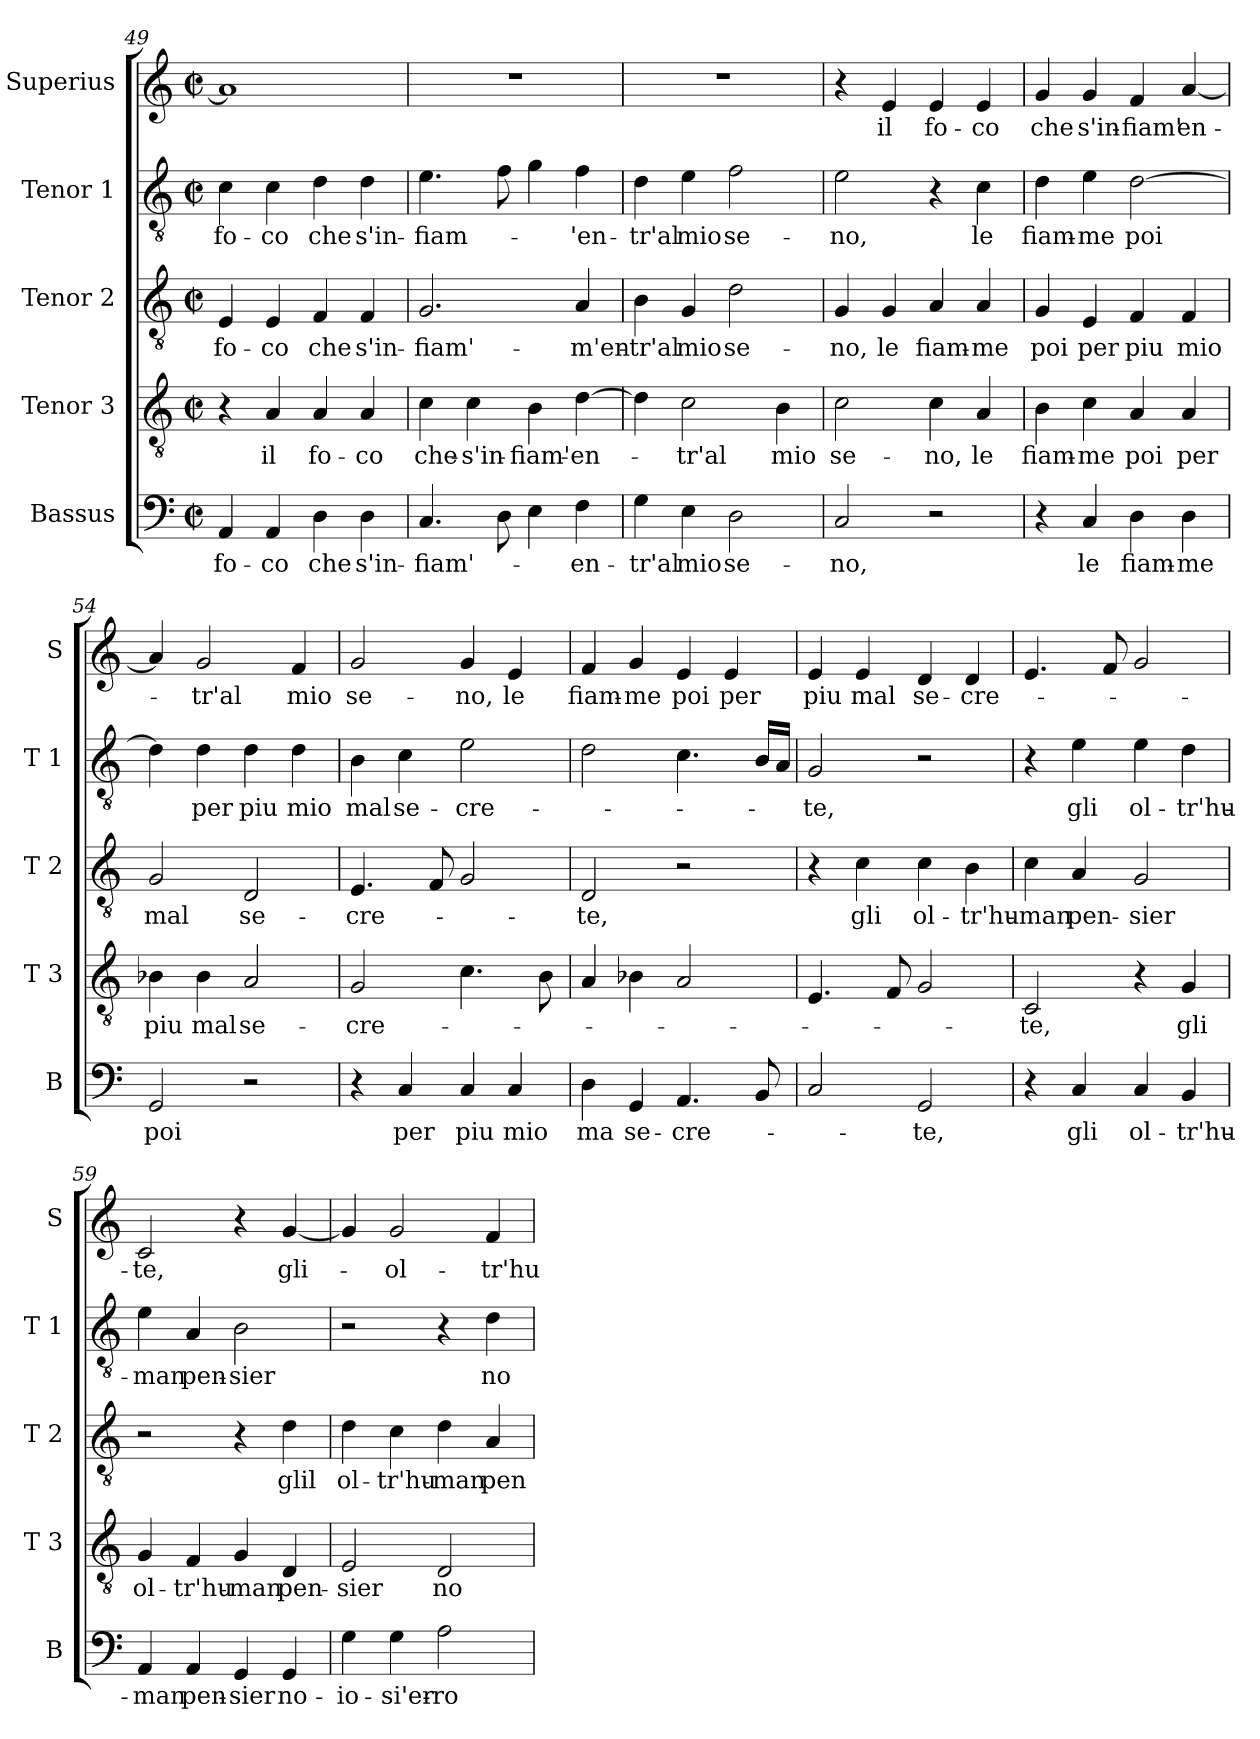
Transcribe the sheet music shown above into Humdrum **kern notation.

**kern	**text	**kern	**text	**kern	**text	**kern	**text	**kern	**text
*part5	*part5	*part4	*part4	*part3	*part3	*part2	*part2	*part1	*part1
*staff5	*staff5	*staff4	*staff4	*staff3	*staff3	*staff2	*staff2	*staff1	*staff1
*I"Bassus	*	*I"Tenor 3	*	*I"Tenor 2	*	*I"Tenor 1	*	*I"Superius	*
*I'B	*	*I'T 3	*	*I'T 2	*	*I'T 1	*	*I'S	*
!!LO:PB:g=z
*clefF4	*	*clefGv2	*	*clefGv2	*	*clefGv2	*	*clefG2	*
*k[]	*	*k[]	*	*k[]	*	*k[]	*	*k[]	*
*C:	*	*C:	*	*C:	*	*C:	*	*C:	*
*M2/2	*	*M2/2	*	*M2/2	*	*M2/2	*	*M2/2	*
*met(c|)	*	*met(c|)	*	*met(c|)	*	*met(c|)	*	*met(c|)	*
=49	=49	=49	=49	=49	=49	=49	=49	=49	=49
!	!LO:LY:b	!	!	!	!LO:LY:b	!	!LO:LY:b	!	!
4AA/	fo-	4r	.	4E/	fo-	4c\	fo-	1a]	.
!	!LO:LY:b	!	!LO:LY:b	!	!LO:LY:b	!	!LO:LY:b	!	!
4AA/	-co	4A/	il	4E/	-co	4c\	-co	.	.
!	!LO:LY:b	!	!LO:LY:b	!	!LO:LY:b	!	!LO:LY:b	!	!
4D\	che	4A/	fo-	4F/	che	4d\	che	.	.
!	!LO:LY:b	!	!LO:LY:b	!	!LO:LY:b	!	!LO:LY:b	!	!
4D\	s'in-	4A/	-co	4F/	s'in-	4d\	s'in-	.	.
=50	=50	=50	=50	=50	=50	=50	=50	=50	=50
!	!LO:LY:b	!	!LO:LY:b	!	!LO:LY:b	!	!LO:LY:b	!	!
4.C/	-fiam'-	4c\	che-	2.G/	-fiam'-	4.e\	-fiam-	1r	.
!	!	!	!LO:LY:b	!	!	!	!	!	!
.	.	4c\	-s'in-	.	.	.	.	.	.
8D\	.	.	.	.	.	8f\	.	.	.
!	!	!	!LO:LY:b	!	!	!	!	!	!
4E\	.	4B\	-fiam'-	.	.	4g\	.	.	.
!	!LO:LY:b	!	!LO:LY:b	!	!LO:LY:b	!	!LO:LY:b	!	!
4F\	-en-	[4d\	-en-	4A/	-m'en-	4f\	-'en-	.	.
=51	=51	=51	=51	=51	=51	=51	=51	=51	=51
!	!LO:LY:b	!	!	!	!LO:LY:b	!	!LO:LY:b	!	!
4G\	-tr'al	4d\]	.	4B\	-tr'al	4d\	-tr'al	1r	.
!	!LO:LY:b	!	!LO:LY:b	!	!LO:LY:b	!	!LO:LY:b	!	!
4E\	mio	2c\	-tr'al	4G/	mio	4e\	mio	.	.
!	!LO:LY:b	!	!	!	!LO:LY:b	!	!LO:LY:b	!	!
2D\	se-	.	.	2d\	se-	2f\	se-	.	.
!	!	!	!LO:LY:b	!	!	!	!	!	!
.	.	4B\	mio	.	.	.	.	.	.
=52	=52	=52	=52	=52	=52	=52	=52	=52	=52
!	!LO:LY:b	!	!LO:LY:b	!	!LO:LY:b	!	!LO:LY:b	!	!
2C/	-no,	2c\	se-	4G/	-no,	2e\	-no,	4r	.
!	!	!	!	!	!LO:LY:b	!	!	!	!LO:LY:b
.	.	.	.	4G/	le	.	.	4e/	il
!	!	!	!LO:LY:b	!	!LO:LY:b	!	!	!	!LO:LY:b
2r	.	4c\	-no,	4A/	fiam-	4r	.	4e/	fo-
!	!	!	!LO:LY:b	!	!LO:LY:b	!	!LO:LY:b	!	!LO:LY:b
.	.	4A/	le	4A/	-me	4c\	le	4e/	-co
=53	=53	=53	=53	=53	=53	=53	=53	=53	=53
!	!	!	!LO:LY:b	!	!LO:LY:b	!	!LO:LY:b	!	!LO:LY:b
4r	.	4B\	fiam-	4G/	poi	4d\	fiam-	4g/	che
!	!LO:LY:b	!	!LO:LY:b	!	!LO:LY:b	!	!LO:LY:b	!	!LO:LY:b
4C/	le	4c\	-me	4E/	per	4e\	-me	4g/	s'in-
!	!LO:LY:b	!	!LO:LY:b	!	!LO:LY:b	!	!LO:LY:b	!	!LO:LY:b
4D\	fiam-	4A/	poi	4F/	piu	[2d\	poi	4f/	-fiam'
!	!LO:LY:b	!	!LO:LY:b	!	!LO:LY:b	!	!	!	!LO:LY:b
4D\	-me	4A/	per	4F/	mio	.	.	[4a/	en-
=54	=54	=54	=54	=54	=54	=54	=54	=54	=54
!	!LO:LY:b	!	!LO:LY:b	!	!LO:LY:b	!	!	!	!
2GG/	poi	4B-X\	piu	2G/	mal	4d\]	.	4a/]	.
!	!	!	!LO:LY:b	!	!	!	!LO:LY:b	!	!LO:LY:b
.	.	4B-\	mal	.	.	4d\	per	2g/	-tr'al
!	!	!	!LO:LY:b	!	!LO:LY:b	!	!LO:LY:b	!	!
2r	.	2A/	se-	2D/	se-	4d\	piu	.	.
!	!	!	!	!	!	!	!LO:LY:b	!	!LO:LY:b
.	.	.	.	.	.	4d\	mio	4f/	mio
!!LO:LB:g=z
=55	=55	=55	=55	=55	=55	=55	=55	=55	=55
!	!	!	!LO:LY:b	!	!LO:LY:b	!	!LO:LY:b	!	!LO:LY:b
4r	.	2G/	-cre-	4.E/	-cre-	4B\	mal	2g/	se-
!	!LO:LY:b	!	!	!	!	!	!LO:LY:b	!	!
4C/	per	.	.	.	.	4c\	se-	.	.
.	.	.	.	8F/	.	.	.	.	.
!	!LO:LY:b	!	!	!	!	!	!LO:LY:b	!	!LO:LY:b
4C/	piu	4.c\	.	2G/	.	2e\	-cre-	4g/	-no,
!	!LO:LY:b	!	!	!	!	!	!	!	!LO:LY:b
4C/	mio	.	.	.	.	.	.	4e/	le
.	.	8B\	.	.	.	.	.	.	.
=56	=56	=56	=56	=56	=56	=56	=56	=56	=56
!	!LO:LY:b	!	!	!	!LO:LY:b	!	!	!	!LO:LY:b
4D\	ma	4A/	.	2D/	-te,	2d\	.	4f/	fiam-
!	!LO:LY:b	!	!	!	!	!	!	!	!LO:LY:b
4GG/	se-	4B-X\	.	.	.	.	.	4g/	-me
!	!LO:LY:b	!	!	!	!	!	!	!	!LO:LY:b
4.AA/	-cre-	2A/	.	2r	.	4.c\	.	4e/	poi
!	!	!	!	!	!	!	!	!	!LO:LY:b
.	.	.	.	.	.	.	.	4e/	per
8BB/	.	.	.	.	.	16B/LL	.	.	.
.	.	.	.	.	.	16A/JJ	.	.	.
=57	=57	=57	=57	=57	=57	=57	=57	=57	=57
!	!	!	!	!	!	!	!LO:LY:b	!	!LO:LY:b
2C/	.	4.E/	.	4r	.	2G/	-te,	4e/	piu
!	!	!	!	!	!LO:LY:b	!	!	!	!LO:LY:b
.	.	.	.	4c\	gli	.	.	4e/	mal
.	.	8F/	.	.	.	.	.	.	.
!	!LO:LY:b	!	!	!	!LO:LY:b	!	!	!	!LO:LY:b
2GG/	-te,	2G/	.	4c\	ol-	2r	.	4d/	se-
!	!	!	!	!	!LO:LY:b	!	!	!	!LO:LY:b
.	.	.	.	4B\	-tr'hu-	.	.	4d/	-cre-
=58	=58	=58	=58	=58	=58	=58	=58	=58	=58
!	!	!	!LO:LY:b	!	!LO:LY:b	!	!	!	!
4r	.	2C/	-te,	4c\	-man	4r	.	4.e/	.
!	!LO:LY:b	!	!	!	!LO:LY:b	!	!LO:LY:b	!	!
4C/	gli	.	.	4A/	pen-	4e\	gli	.	.
.	.	.	.	.	.	.	.	8f/	.
!	!LO:LY:b	!	!	!	!LO:LY:b	!	!LO:LY:b	!	!
4C/	ol-	4r	.	2G/	-sier	4e\	ol-	2g/	.
!	!LO:LY:b	!	!LO:LY:b	!	!	!	!LO:LY:b	!	!
4BB/	-tr'hu-	4G/	gli	.	.	4d\	-tr'hu-	.	.
=59	=59	=59	=59	=59	=59	=59	=59	=59	=59
!	!LO:LY:b	!	!LO:LY:b	!	!	!	!LO:LY:b	!	!LO:LY:b
4AA/	-man	4G/	ol-	2r	.	4e\	-man	2c/	-te,
!	!LO:LY:b	!	!LO:LY:b	!	!	!	!LO:LY:b	!	!
4AA/	pen-	4F/	-tr'hu-	.	.	4A/	pen-	.	.
!	!LO:LY:b	!	!LO:LY:b	!	!	!	!LO:LY:b	!	!
4GG/	-sier	4G/	-man	4r	.	2B\	-sier	4r	.
!	!LO:LY:b	!	!LO:LY:b	!	!LO:LY:b	!	!	!	!LO:LY:b
4GG/	no-	4D/	pen-	4d\	glil	.	.	[4g/	gli-
=60	=60	=60	=60	=60	=60	=60	=60	=60	=60
!	!LO:LY:b	!	!LO:LY:b	!	!LO:LY:b	!	!	!	!
4G\	-io-	2E/	-sier	4d\	ol-	2r	.	4g/]	.
!	!LO:LY:b	!	!	!	!LO:LY:b	!	!	!	!LO:LY:b
4G\	-si'er-	.	.	4c\	-tr'hu-	.	.	2g/	-ol-
!	!LO:LY:b	!	!LO:LY:b	!	!LO:LY:b	!	!	!	!
2A\	-ro-	2D/	no-	4d\	-man	4r	.	.	.
!	!	!	!	!	!LO:LY:b	!	!LO:LY:b	!	!LO:LY:b
.	.	.	.	4A/	pen-	4d\	no-	4f/	-tr'hu-
=	=	=	=	=	=	=	=	=	=
*-	*-	*-	*-	*-	*-	*-	*-	*-	*-
